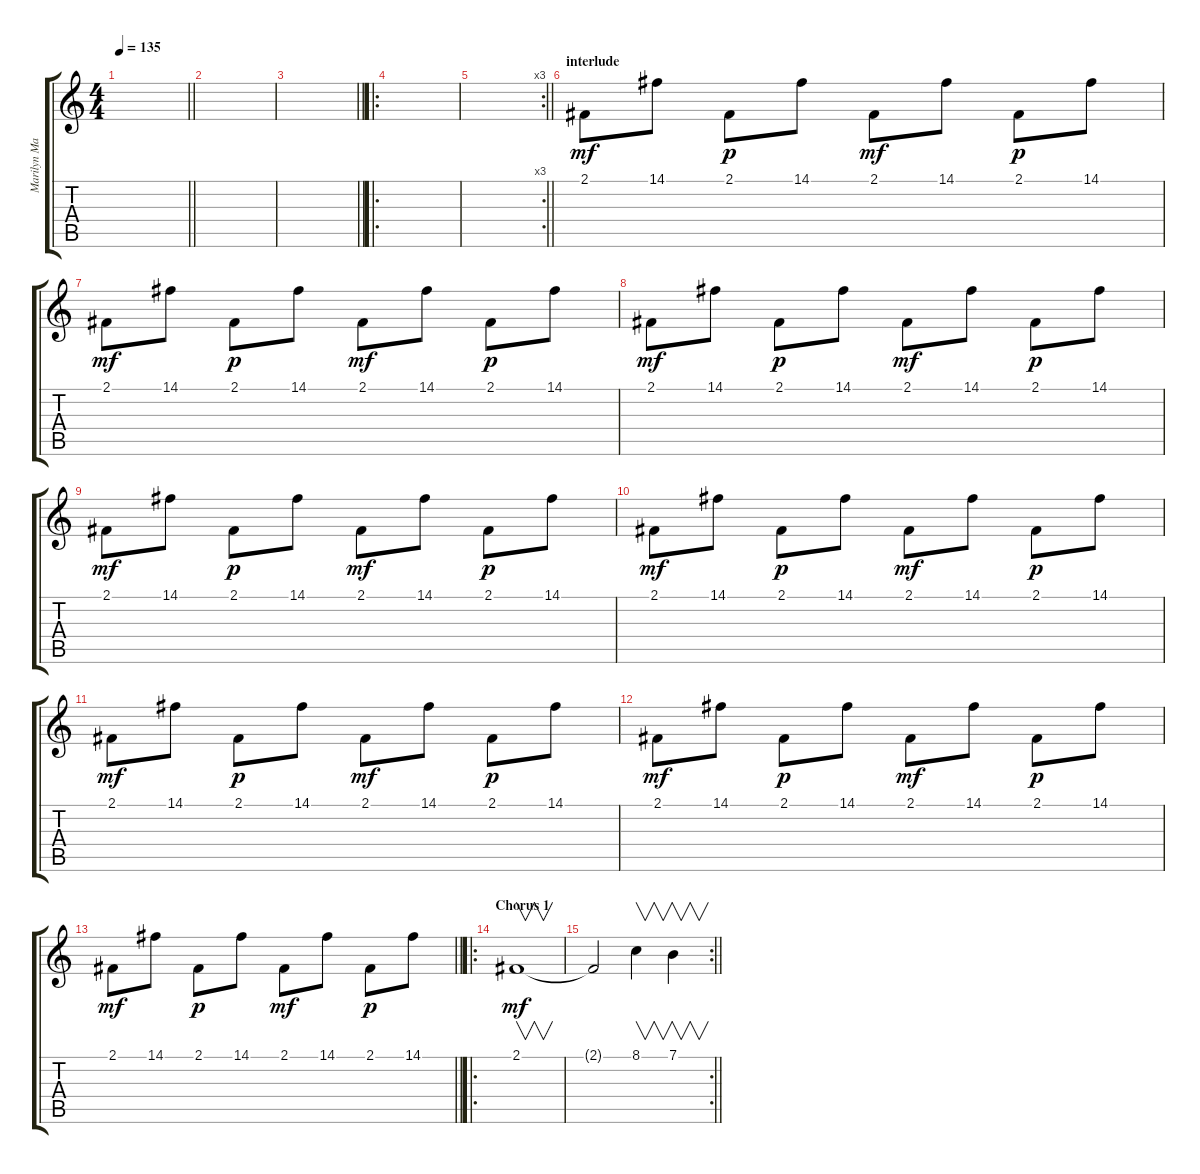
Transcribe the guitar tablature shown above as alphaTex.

\track ("Marilyn Manson (loops)" "Marilyn Ma") {instrument telephonering}
\staff {score tabs}
\tuning (E4 B3 G3 D3 A2 E2) {hide}
\ts (4 4)
\tempo 135
\clef g2
\barLineRight lightlight
\ks c
|
|
\barLineRight lightlight
|
\ro
|
\rc 3
\barLineRight lightlight
|
\section ("" "interlude")
2.1.8{dy mf} 14.1.8 2.1.8{dy p} 14.1.8 2.1.8{dy mf} 14.1.8 2.1.8{dy p} 14.1.8 |
2.1.8{dy mf} 14.1.8 2.1.8{dy p} 14.1.8 2.1.8{dy mf} 14.1.8 2.1.8{dy p} 14.1.8 |
2.1.8{dy mf} 14.1.8 2.1.8{dy p} 14.1.8 2.1.8{dy mf} 14.1.8 2.1.8{dy p} 14.1.8 |
2.1.8{dy mf} 14.1.8 2.1.8{dy p} 14.1.8 2.1.8{dy mf} 14.1.8 2.1.8{dy p} 14.1.8 |
2.1.8{dy mf} 14.1.8 2.1.8{dy p} 14.1.8 2.1.8{dy mf} 14.1.8 2.1.8{dy p} 14.1.8 |
2.1.8{dy mf} 14.1.8 2.1.8{dy p} 14.1.8 2.1.8{dy mf} 14.1.8 2.1.8{dy p} 14.1.8 |
2.1.8{dy mf} 14.1.8 2.1.8{dy p} 14.1.8 2.1.8{dy mf} 14.1.8 2.1.8{dy p} 14.1.8 |
\barLineRight lightlight
2.1.8{dy mf} 14.1.8 2.1.8{dy p} 14.1.8 2.1.8{dy mf} 14.1.8 2.1.8{dy p} 14.1.8 |
\ro
\section ("" "Chorus 1")
2.1.1{v dy mf instrument drawbarorgan} |
\rc 2
\barLineRight lightlight
2.1{t}.2 8.1.4{v} 7.1.4{v}
